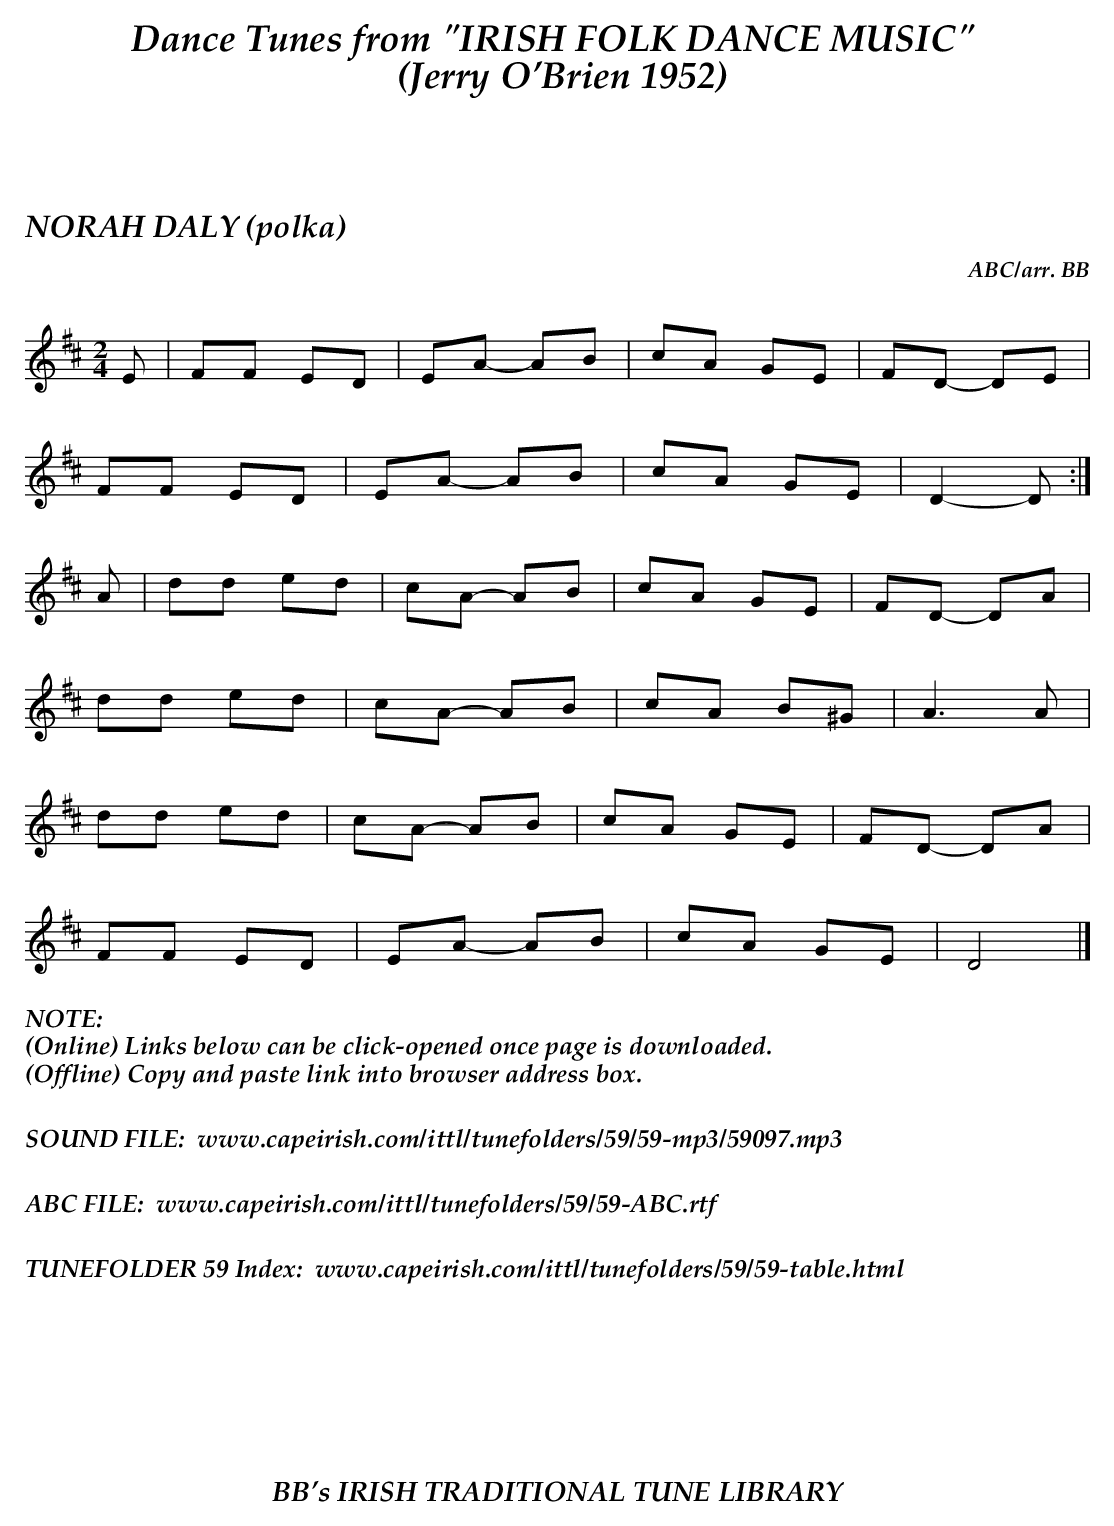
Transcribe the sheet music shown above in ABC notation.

X:1
T:NORAH DALY (polka)
C:ABC/arr. BB
L:1/8
M:2/4
K:D
E|FF ED|EA -AB|cA GE|FD -DE|
FF ED|EA -AB|cA GE|D2 -D:|
A|dd ed|cA -AB|cA GE|FD -DA|
dd ed|cA -AB|cA B^G|A3A|
dd ed|cA -AB|cA GE|FD -DA|
FF ED|EA -AB|cA GE|D4|]
%%textfont "Palatino-BoldItalic" 16
%%begintext
%%NOTE:
(Online) Links below can be click-opened once page is downloaded.
(Offline) Copy and paste link into browser address box.
%%
%%
SOUND FILE:  www.capeirish.com/ittl/tunefolders/59/59-mp3/59097.mp3
%%
%%
ABC FILE:  www.capeirish.com/ittl/tunefolders/59/59-ABC.rtf
%%
%%
TUNEFOLDER 59 Index:  www.capeirish.com/ittl/tunefolders/59/59-table.html
